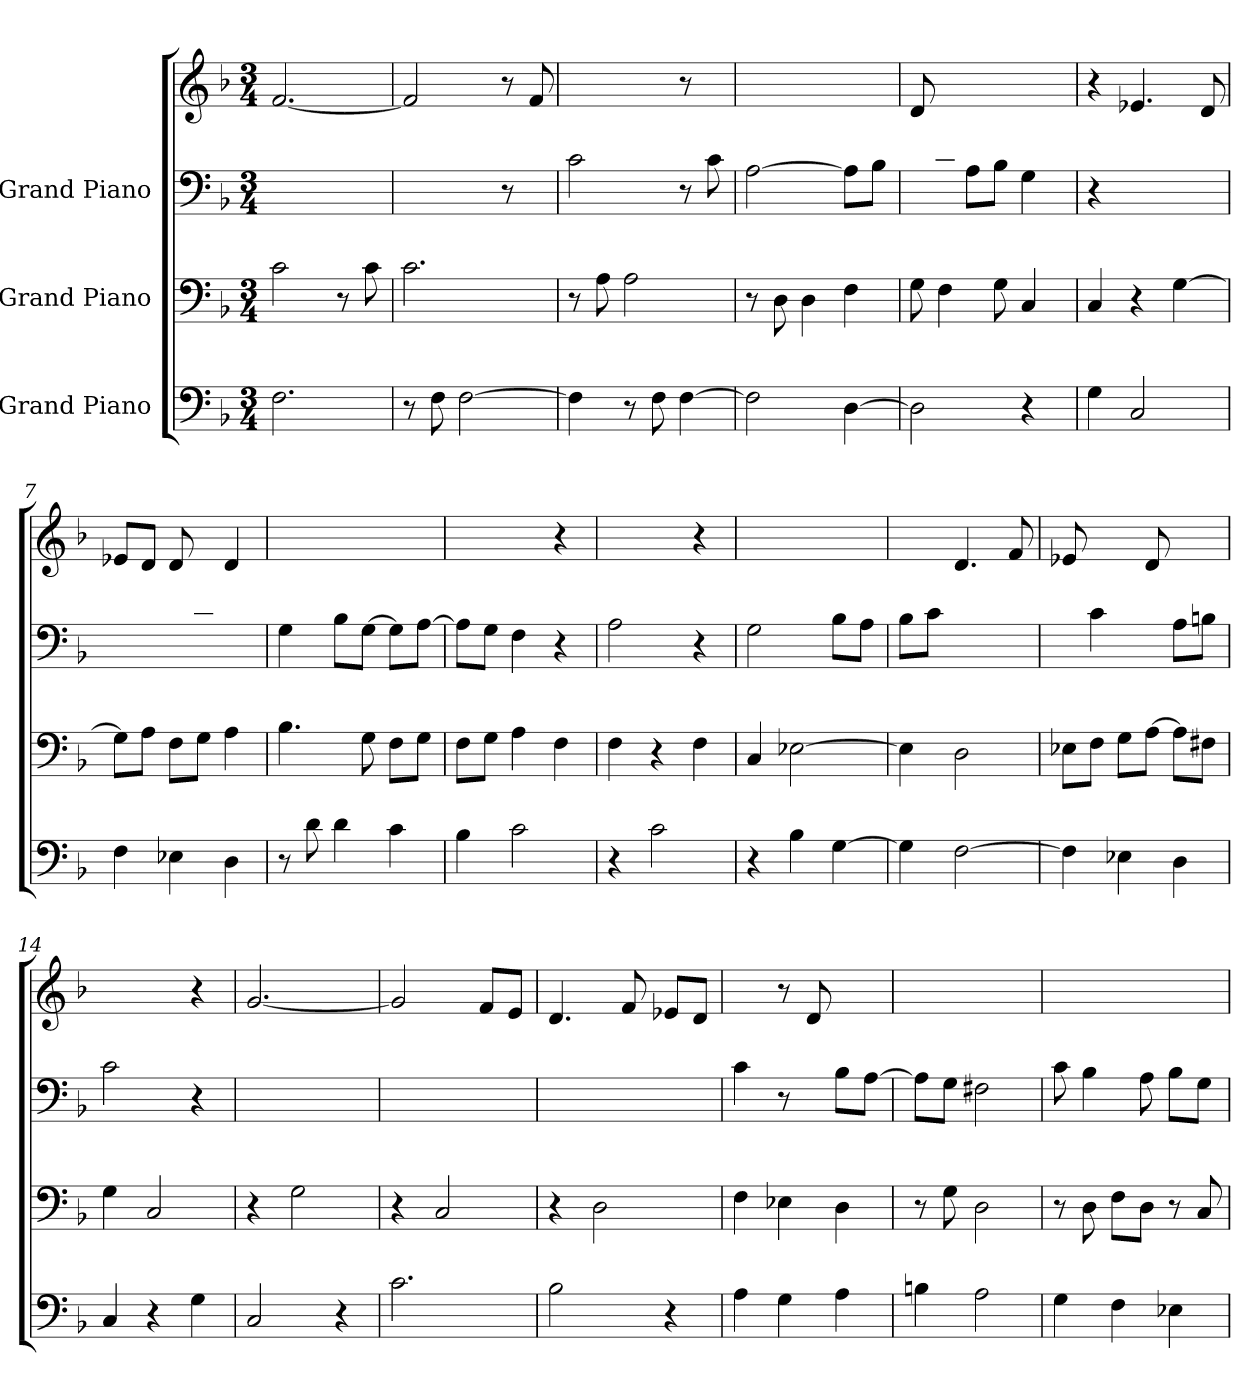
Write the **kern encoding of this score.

**kern	**kern	**kern	**kern
*part3	*part2	*part1	*part1
*staff4	*staff3	*staff2	*staff1
*I"Grand Piano	*I"Grand Piano	*I"Grand Piano	*
*clefF4	*clefF4	*clefF4	*clefG2
*k[b-]	*k[b-]	*k[b-]	*k[b-]
*F:	*F:	*F:	*F:
*M3/4	*M3/4	*M3/4	*M3/4
*MM105	*MM105	*MM105	*MM105
=1	=1	=1	=1
2.F	2c	2.ryy	[2.f
.	8r	.	.
.	8c	.	.
=2	=2	=2	=2
8r	2.c	2ryy	2f]
8F	.	.	.
[2F	.	.	.
.	.	8r	8r
.	.	8ryy	8f
=3	=3	=3	=3
4F]	8r	2c	2ryy
.	8A	.	.
8r	2A	.	.
8F	.	.	.
[4F	.	8r	8r
.	.	8c	8ryy
=4	=4	=4	=4
2F]	8r	[2A	2.ryy
.	8D	.	.
.	4D	.	.
[4D	4F	8AL]	.
.	.	8B-J	.
=5	=5	=5	=5
2D]	8G	8ryy	8dL
.	4F	8cJ	2ryy
.	.	8AL	.
.	8G	8B-J	.
4r	4C	4G	.
.	.	.	8ryy
=6	=6	=6	=6
4G	4C	4r	4r
2C	4r	2ryy	4.e-X
.	[4G	.	.
.	.	.	8d
=7	=7	=7	=7
4F	8GL]	4.ryy	8e-XL
.	8AJ	.	8dJ
4E-X	8FL	.	8dL
.	8GJ	8cJ	8ryy
4D	4A	4ryy	4d
=8	=8	=8	=8
8r	4.B-	4G	2.ryy
8d	.	.	.
4d	.	8B-L	.
.	8G	[8GJ	.
4c	8FL	8GL]	.
.	8GJ	[8AJ	.
=9	=9	=9	=9
4B-	8FL	8AL]	2ryy
.	8GJ	8GJ	.
2c	4A	4F	.
.	4F	4r	4r
=10	=10	=10	=10
4r	4F	2A	2ryy
2c	4r	.	.
.	4F	4r	4r
=11	=11	=11	=11
4r	4C	2G	2.ryy
4B-	[2E-X	.	.
[4G	.	8B-L	.
.	.	8AJ	.
=12	=12	=12	=12
4G]	4E-]	8B-L	4ryy
.	.	8cJ	.
[2F	2D	2ryy	4.d
.	.	.	8f
=13	=13	=13	=13
4F]	8E-XL	8ryy	8e-X
.	8FJ	4c	4ryy
4E-X	8GL	.	.
.	[8AJ	8ryy	8d
4D	8AL]	8AL	4ryy
.	8F#XJ	8BnJ	.
=14	=14	=14	=14
4C	4G	2c	2ryy
4r	2C	.	.
4G	.	4r	4r
=15	=15	=15	=15
2C	4r	2.ryy	[2.g
.	2G	.	.
4r	.	.	.
=16	=16	=16	=16
2.c	4r	2.ryy	2g]
.	2C	.	.
.	.	.	8fL
.	.	.	8eJ
=17	=17	=17	=17
2B-	4r	2.ryy	4.d
.	2D	.	.
.	.	.	8f
4r	.	.	8e-XL
.	.	.	8dJ
=18	=18	=18	=18
4A	4F	4c	4ryy
4G	4E-X	8r	8r
.	.	8ryy	8d
4A	4D	8B-L	4ryy
.	.	[8AJ	.
=19	=19	=19	=19
4Bn	8r	8AL]	2.ryy
.	8G	8GJ	.
2A	2D	2F#X	.
=20	=20	=20	=20
4G	8r	8c	2.ryy
.	8D	4B-	.
4F	8FL	.	.
.	8DJ	8A	.
4E-X	8r	8B-L	.
.	8C	8GJ	.
=	=	=	=
*-	*-	*-	*-
